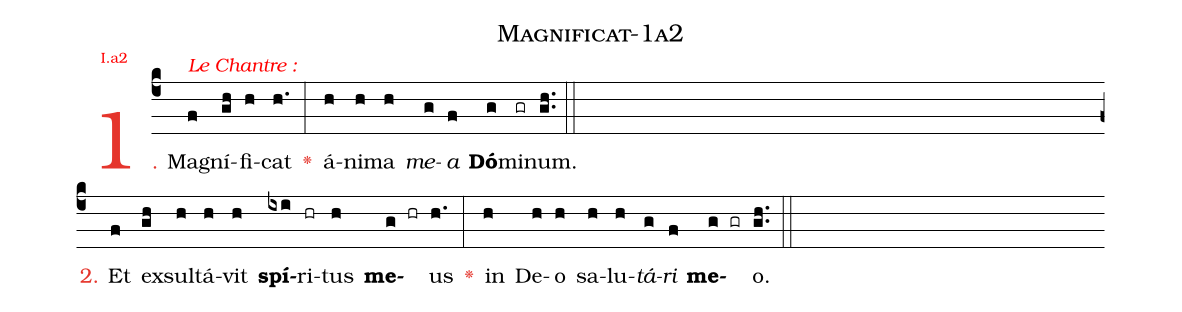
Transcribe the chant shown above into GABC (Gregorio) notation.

name: Magnificat-1a2;
annotation: {\color{red}\scriptsize I.a2};
%%
(c4)<c>1.</c> Ma<alt>{\textcolor{red}{Le Chantre :}}</alt>(f)gní(gh)fi(h)cat(h.) <c><v>\greheightstar</v></c>(:) á(h)ni(h)ma(h) <i>me</i>(g)<i>a</i>(f) <b>Dó</b>(g)mi(gr)num.(gh..) (::) (Z)
<c>2.</c> Et(f) ex(gh)sul(h)tá(h)vit(h) <b>spí</b>(ixi)ri(hr)tus(h) <b>me</b>(g hr)us(h.) <c><v>\greheightstar</v></c>(:) in(h) De(h)o(h) sa(h)lu(h)<i>tá</i>(g)<i>ri</i>(f) <b>me</b>(g gr)o.(gh..) (::)


%E(h) u(h) o(g) u(f) a(g) e.(gh..) (::)
